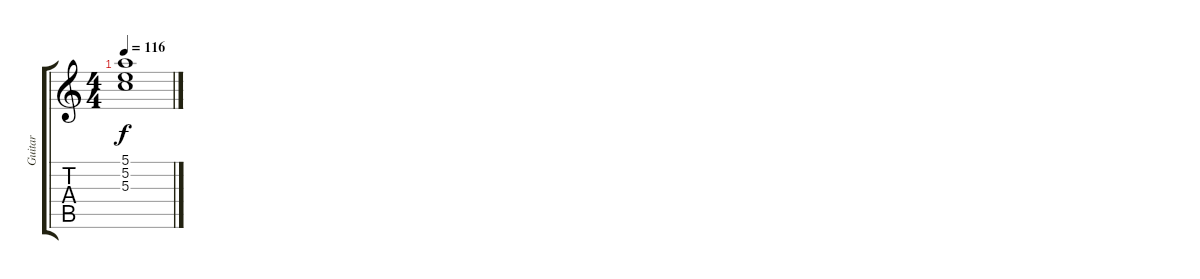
\track ("Guitar" "Guitar") {instrument acousticguitarnylon}
\staff {score tabs}
\tuning (E4 B3 G3 D3 A2 E2) {hide}
\ts (4 4)
\tempo 116
\clef g2
\ks c
(5.1{t} 5.2{t} 5.3{t}).1{dy f}
